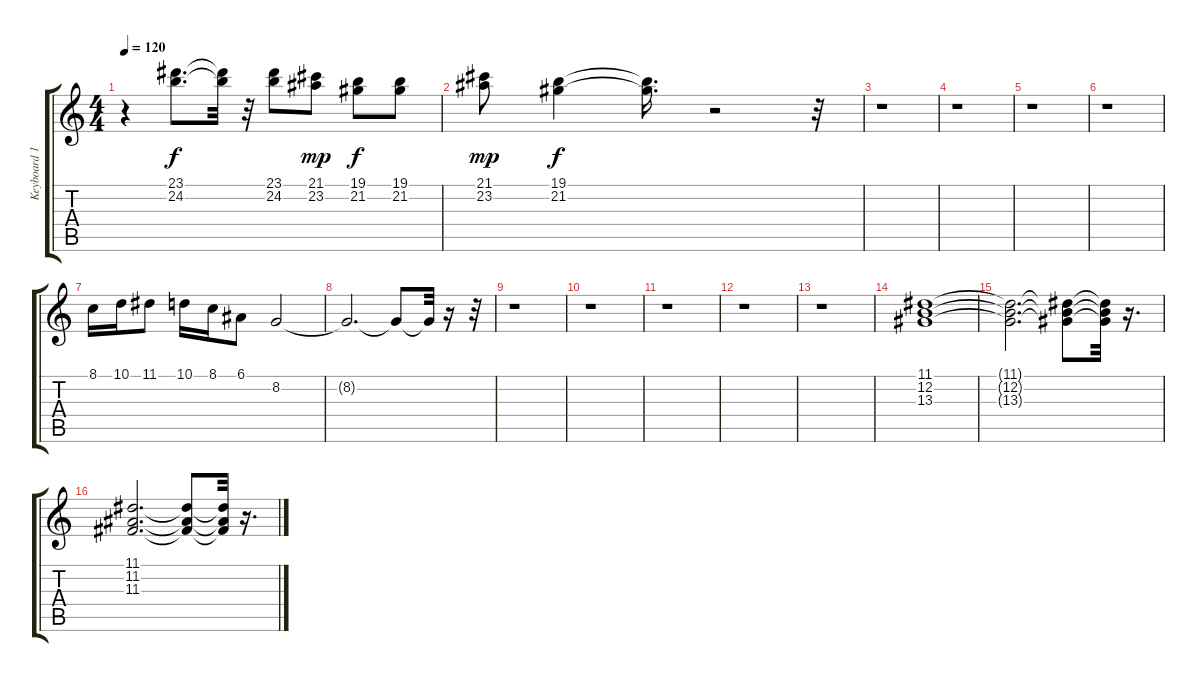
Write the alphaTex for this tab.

\track ("Keyboard 1" "Keyboard 1") {instrument stringensemble1}
\staff {score tabs}
\tuning (E4 B3 G3 D3 A2 E2) {hide}
\ts (4 4)
\tempo 120
\clef g2
\ks c
r.4{dy f} (23.1 24.2).8{d} (23.1{t} 24.2{t}).32 r.32 (23.1 24.2).8 (21.1 23.2).8{dy mp} (19.1 21.2).8{dy f} (19.1 21.2).8 |
(21.1 23.2).8{dy mp} (19.1 21.2).4{dy f} (19.1{t} 21.2{t}).16{d} r.2 r.32 |
r.1 |
r.1 |
r.1 |
r.1 |
8.1.16{instrument distortionguitar} 10.1.16 11.1.8 10.1.16 8.1.16 6.1.8 8.2.2 |
8.2{t}.2{d} 8.2{t}.8{instrument stringensemble1} 8.2{t}.32 r.16 r.32 |
r.1 |
r.1 |
r.1 |
r.1 |
r.1 |
(11.1 12.2 13.3).1 |
(11.1{t} 12.2{t} 13.3{t}).2{d} (11.1{t} 12.2{t} 13.3{t}).8 (11.1{t} 12.2{t} 13.3{t}).32 r.16{d} |
(11.1 11.2 11.3).2{d} (11.1{t} 11.2{t} 11.3{t}).8 (11.1{t} 11.2{t} 11.3{t}).32 r.16{d}
